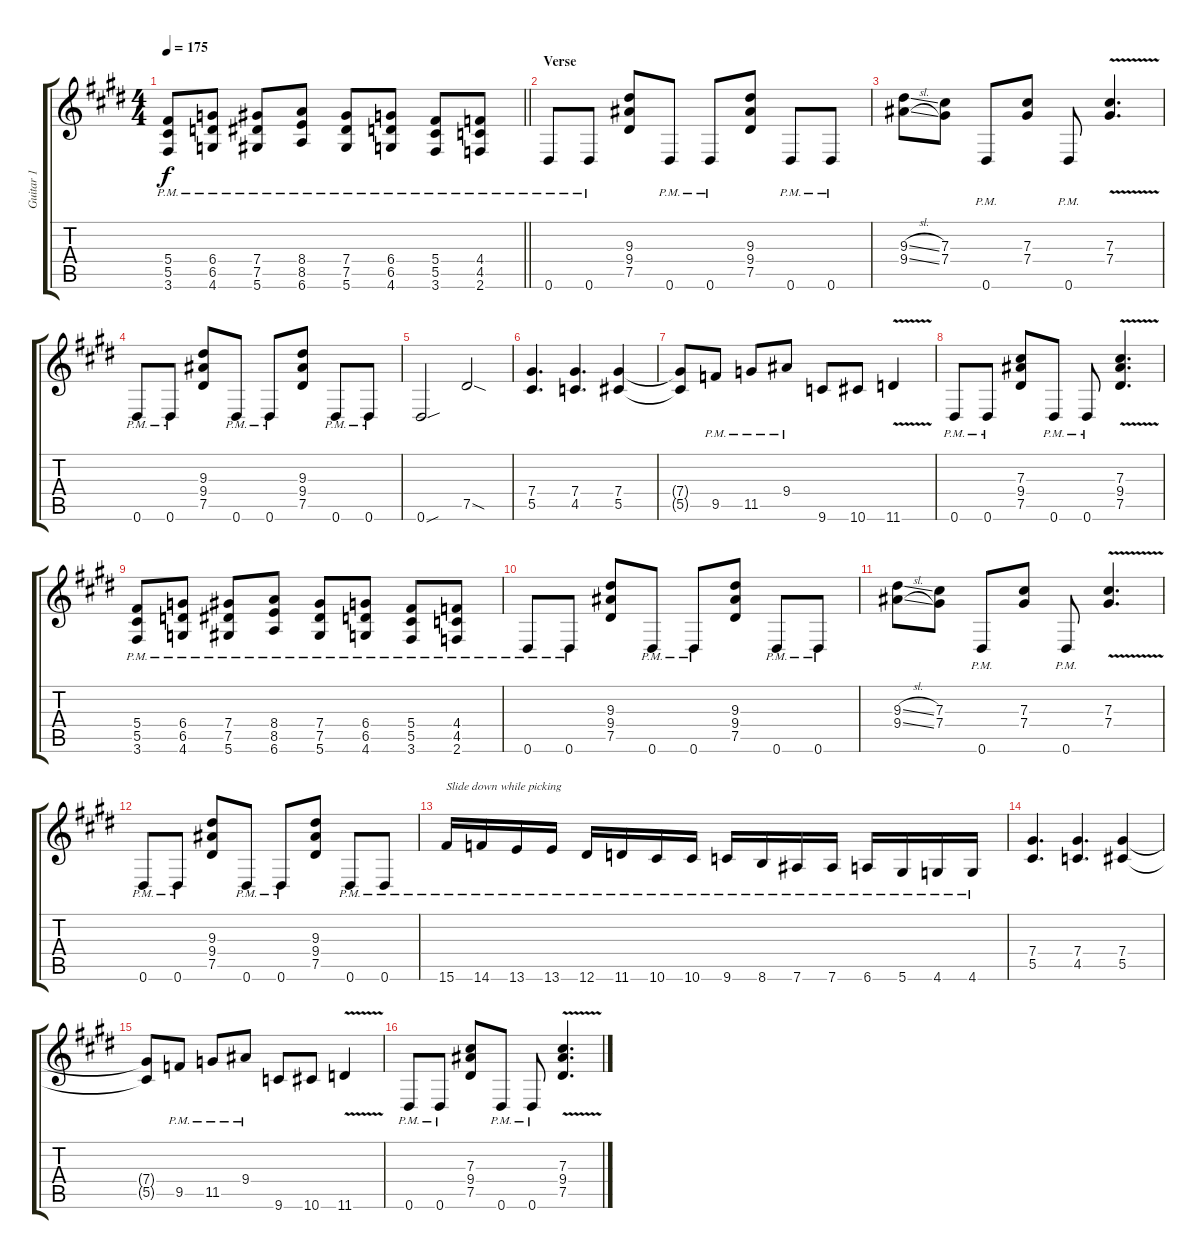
\track ("Guitar 1" "Guitar 1") {instrument distortionguitar}
\staff {score tabs}
\tuning (Eb4 Bb3 Gb3 Db3 Ab2 Eb2) {hide}
\ts (4 4)
\tempo 175
\clef g2
\barLineRight lightlight
\ks e
(5.4{pm} 5.5{pm} 3.6{pm}).8{dy f} (6.4{pm} 6.5{pm} 4.6{pm}).8 (7.4{pm} 7.5{pm} 5.6{pm}).8 (8.4{pm} 8.5{pm} 6.6{pm}).8 (7.4{pm} 7.5{pm} 5.6{pm}).8 (6.4{pm} 6.5{pm} 4.6{pm}).8 (5.4{pm} 5.5{pm} 3.6{pm}).8 (4.4{pm} 4.5{pm} 2.6{pm}).8 |
\section ("" "Verse")
0.6{pm}.8 0.6{pm}.8 (9.3 9.4 7.5).8 0.6{pm}.8 0.6{pm}.8 (9.3 9.4 7.5).8 0.6{pm}.8 0.6{pm}.8 |
(9.3{sl} 9.4{sl}).8 (7.3 7.4).8 0.6{pm}.8 (7.3 7.4).8 0.6{pm}.8 (7.3{v} 7.4{v}).4{d} |
0.6{pm}.8 0.6{pm}.8 (9.3 9.4 7.5).8 0.6{pm}.8 0.6{pm}.8 (9.3 9.4 7.5).8 0.6{pm}.8 0.6{pm}.8 |
0.6{sou}.2 7.5{sod}.2 |
(7.4 5.5).4{d} (7.4 4.5).4{d} (7.4 5.5).4 |
(7.4{t} 5.5{t}).8 9.5{pm}.8 11.5{pm}.8 9.4{pm}.8 9.6.8 10.6.8 11.6{v}.4 |
0.6{pm}.8 0.6{pm}.8 (7.3 9.4 7.5).8 0.6{pm}.8 0.6{pm}.8 (7.3{v} 9.4{v} 7.5{v}).4{d} |
(5.4{pm} 5.5{pm} 3.6{pm}).8 (6.4{pm} 6.5{pm} 4.6{pm}).8 (7.4{pm} 7.5{pm} 5.6{pm}).8 (8.4{pm} 8.5{pm} 6.6{pm}).8 (7.4{pm} 7.5{pm} 5.6{pm}).8 (6.4{pm} 6.5{pm} 4.6{pm}).8 (5.4{pm} 5.5{pm} 3.6{pm}).8 (4.4{pm} 4.5{pm} 2.6{pm}).8 |
0.6{pm}.8 0.6{pm}.8 (9.3 9.4 7.5).8 0.6{pm}.8 0.6{pm}.8 (9.3 9.4 7.5).8 0.6{pm}.8 0.6{pm}.8 |
(9.3{sl} 9.4{sl}).8 (7.3 7.4).8 0.6{pm}.8 (7.3 7.4).8 0.6{pm}.8 (7.3{v} 7.4{v}).4{d} |
0.6{pm}.8 0.6{pm}.8 (9.3 9.4 7.5).8 0.6{pm}.8 0.6{pm}.8 (9.3 9.4 7.5).8 0.6{pm}.8 0.6{pm}.8 |
15.6{pm}.16{txt "Slide down while picking"} 14.6{pm}.16 13.6{pm}.16 13.6{pm}.16 12.6{pm}.16 11.6{pm}.16 10.6{pm}.16 10.6{pm}.16 9.6{pm}.16 8.6{pm}.16 7.6{pm}.16 7.6{pm}.16 6.6{pm}.16 5.6{pm}.16 4.6{pm}.16 4.6{pm}.16 |
(7.4 5.5).4{d} (7.4 4.5).4{d} (7.4 5.5).4 |
(7.4{t} 5.5{t}).8 9.5{pm}.8 11.5{pm}.8 9.4{pm}.8 9.6.8 10.6.8 11.6{v}.4 |
0.6{pm}.8 0.6{pm}.8 (7.3 9.4 7.5).8 0.6{pm}.8 0.6{pm}.8 (7.3{v} 9.4{v} 7.5{v}).4{d}
